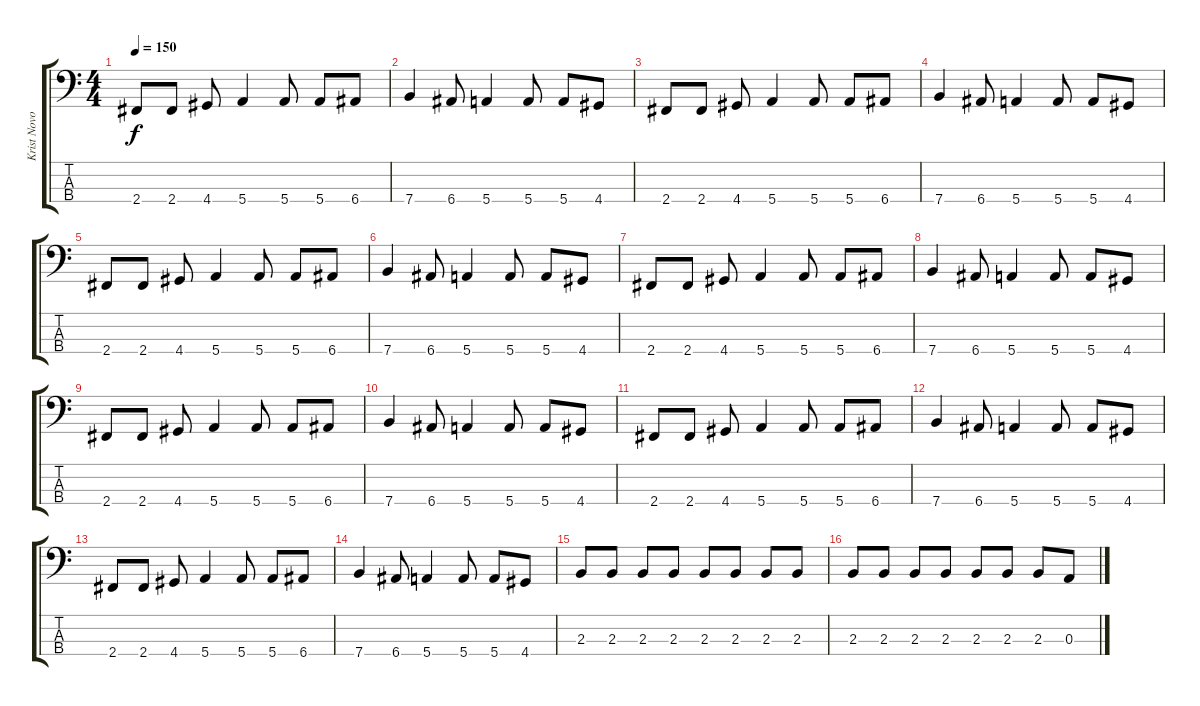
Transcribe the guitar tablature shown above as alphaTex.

\track ("Krist Novoselic" "Krist Novo") {instrument electricbasspick}
\staff {score tabs}
\tuning (G2 D2 A1 E1) {hide}
\ts (4 4)
\tempo 150
\clef f4
\ks c
2.4.8{dy f} 2.4.8 4.4.8 5.4.4 5.4.8 5.4.8 6.4.8 |
7.4.4 6.4.8 5.4.4 5.4.8 5.4.8 4.4.8 |
2.4.8 2.4.8 4.4.8 5.4.4 5.4.8 5.4.8 6.4.8 |
7.4.4 6.4.8 5.4.4 5.4.8 5.4.8 4.4.8 |
2.4.8 2.4.8 4.4.8 5.4.4 5.4.8 5.4.8 6.4.8 |
7.4.4 6.4.8 5.4.4 5.4.8 5.4.8 4.4.8 |
2.4.8 2.4.8 4.4.8 5.4.4 5.4.8 5.4.8 6.4.8 |
7.4.4 6.4.8 5.4.4 5.4.8 5.4.8 4.4.8 |
2.4.8 2.4.8 4.4.8 5.4.4 5.4.8 5.4.8 6.4.8 |
7.4.4 6.4.8 5.4.4 5.4.8 5.4.8 4.4.8 |
2.4.8 2.4.8 4.4.8 5.4.4 5.4.8 5.4.8 6.4.8 |
7.4.4 6.4.8 5.4.4 5.4.8 5.4.8 4.4.8 |
2.4.8 2.4.8 4.4.8 5.4.4 5.4.8 5.4.8 6.4.8 |
7.4.4 6.4.8 5.4.4 5.4.8 5.4.8 4.4.8 |
2.3.8 2.3.8 2.3.8 2.3.8 2.3.8 2.3.8 2.3.8 2.3.8 |
2.3.8 2.3.8 2.3.8 2.3.8 2.3.8 2.3.8 2.3.8 0.3.8
